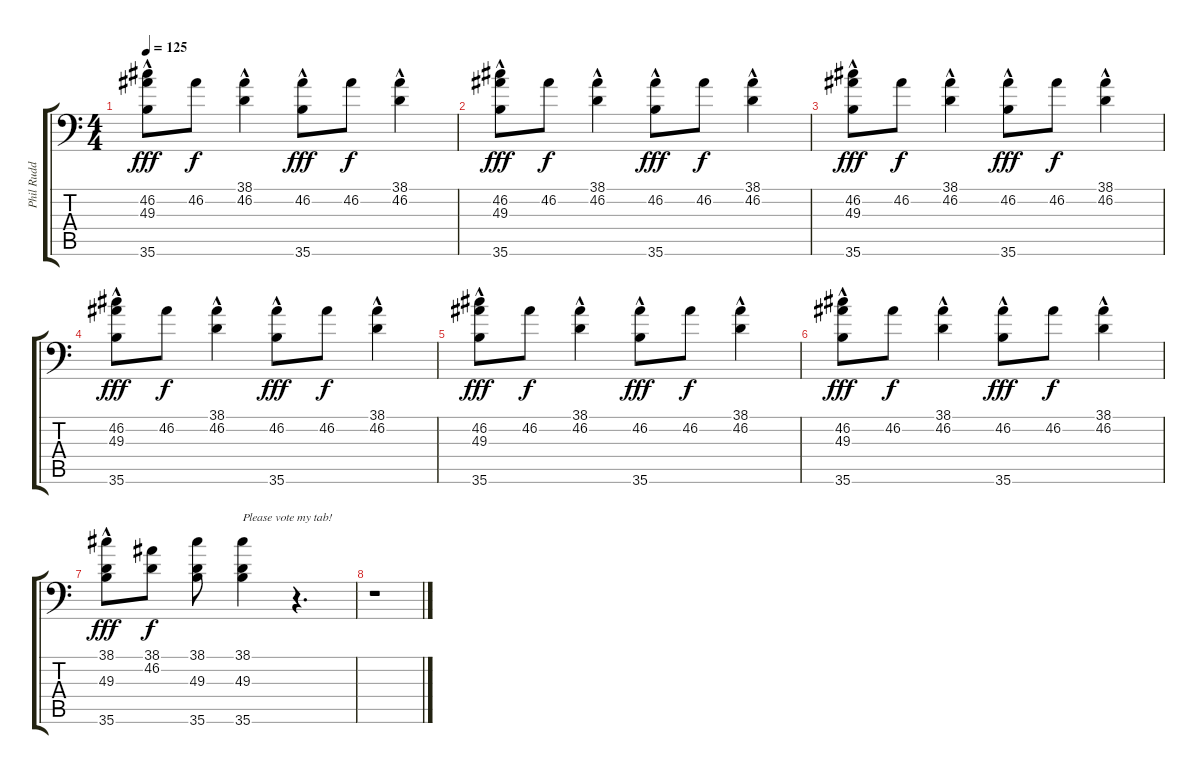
\track ("Phil Rudd" "Phil Rudd") {instrument acousticgrandpiano}
\staff {score tabs}
\tuning (C-1 C-1 C-1 C-1 C-1 C-1) {hide}
\ts (4 4)
\tempo 125
\clef f4
\ks c
(46.2 49.3 35.6{hac}).8{dy fff} 46.2.8{dy f} (38.1{hac} 46.2).4 (46.2 35.6{hac}).8{dy fff} 46.2.8{dy f} (38.1{hac} 46.2).4 |
(46.2 49.3 35.6{hac}).8{dy fff} 46.2.8{dy f} (38.1{hac} 46.2).4 (46.2 35.6{hac}).8{dy fff} 46.2.8{dy f} (38.1{hac} 46.2).4 |
(46.2 49.3 35.6{hac}).8{dy fff} 46.2.8{dy f} (38.1{hac} 46.2).4 (46.2 35.6{hac}).8{dy fff} 46.2.8{dy f} (38.1{hac} 46.2).4 |
(46.2 49.3 35.6{hac}).8{dy fff} 46.2.8{dy f} (38.1{hac} 46.2).4 (46.2 35.6{hac}).8{dy fff} 46.2.8{dy f} (38.1{hac} 46.2).4 |
(46.2 49.3 35.6{hac}).8{dy fff} 46.2.8{dy f} (38.1{hac} 46.2).4 (46.2 35.6{hac}).8{dy fff} 46.2.8{dy f} (38.1{hac} 46.2).4 |
(46.2 49.3 35.6{hac}).8{dy fff} 46.2.8{dy f} (38.1{hac} 46.2).4 (46.2 35.6{hac}).8{dy fff} 46.2.8{dy f} (38.1{hac} 46.2).4 |
(38.1 49.3 35.6{hac}).8{dy fff} (38.1 46.2).8{dy f} (38.1 49.3 35.6).8 (38.1 49.3 35.6).4{txt "Please vote my tab!"} r.4{d} |
r.1
